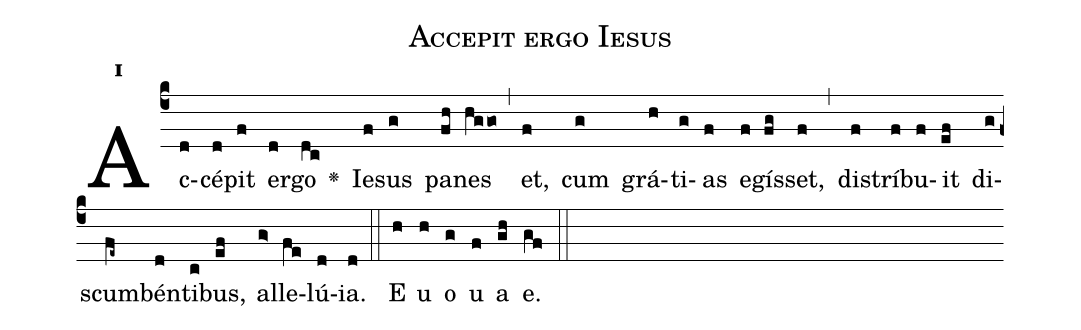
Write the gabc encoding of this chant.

name:Accepit ergo Iesus;
office-part:Antiphona;
mode:1;
%%
initial-style: 1;
name: Accepit ergo Iesus
book: Antiphonae & Responsoria/Tomus II, p. 173;
occasion: Hebdomada II Paschae Feria VI;
office-part: Laudes Ant E;
user-notes: ;
commentary: ;
annotation: 1f;
centering-scheme: english;
fontsize: 12;
font: OFLSortsMillGoudy;
height: 11;
width: 4.5;
%%
(c4)Ac(d)cé(d)pit(f) er(d)go(dc) <v>\greheightstar</v>() Ie(f)sus(g) pa(fh)nes(hggo) (,) et,(f) cum(g) grá(h)ti(g)as(f) e(f)gís(fg)set,(f) (,) di(f)strí(f)bu(f)it(ef) di(g)scum(fe~)bén(d)ti(c)bus,(ef) al(g>)le(fe)lú(d)ia.(d) (::)
E(h) u(h) o(g) u(f) a(gh) e.(gf) (::)
